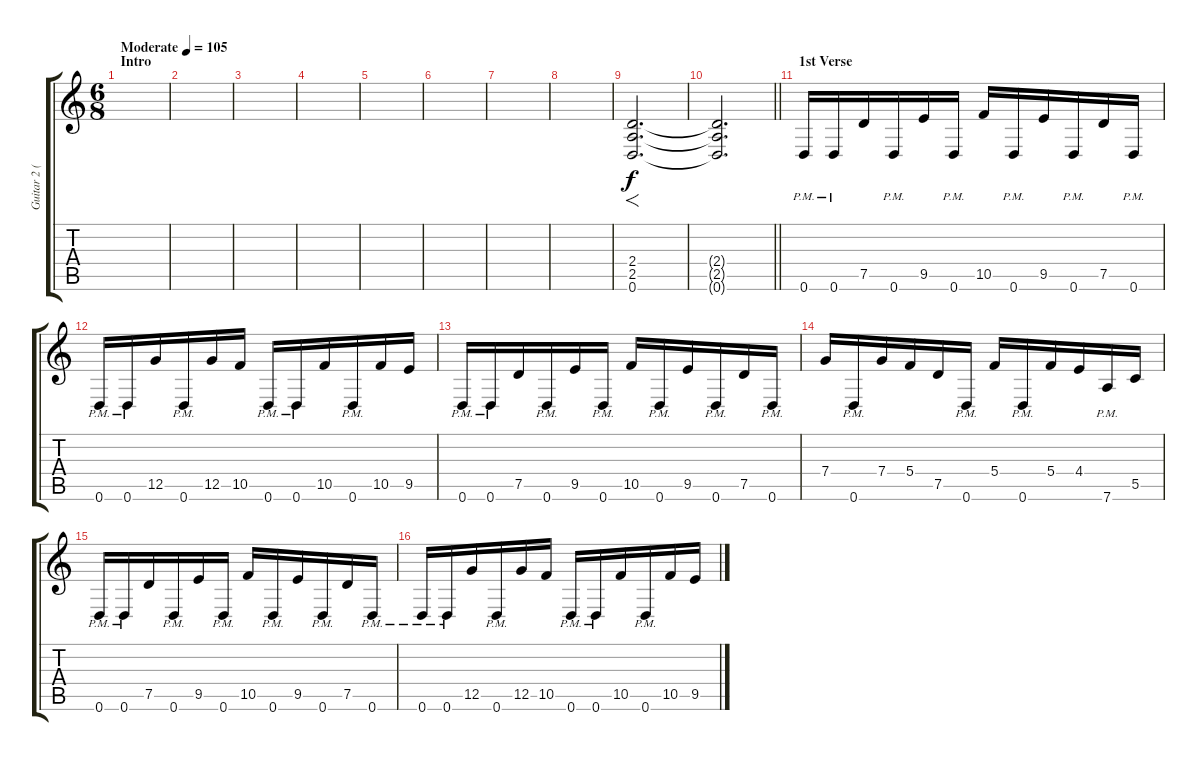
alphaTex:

\track ("Guitar 2 (Rhythm)" "Guitar 2 (") {instrument distortionguitar}
\staff {score tabs}
\tuning (D4 A3 F3 C3 G2 D2) {hide}
\ts (6 8)
\section ("" "Intro")
\tempo (105 "Moderate")
\clef g2
\ks c
|
|
|
|
|
|
|
|
(2.4 2.5 0.6).2{f d} |
\barLineRight lightlight
(2.4{t} 2.5{t} 0.6{t}).2{d} |
\section ("" "1st Verse")
0.6{pm}.16 0.6{pm}.16 7.5.16 0.6{pm}.16 9.5.16 0.6{pm}.16 10.5.16 0.6{pm}.16 9.5.16 0.6{pm}.16 7.5.16 0.6{pm}.16 |
0.6{pm}.16 0.6{pm}.16 12.5.16 0.6{pm}.16 12.5.16 10.5.16 0.6{pm}.16 0.6{pm}.16 10.5.16 0.6{pm}.16 10.5.16 9.5.16 |
0.6{pm}.16 0.6{pm}.16 7.5.16 0.6{pm}.16 9.5.16 0.6{pm}.16 10.5.16 0.6{pm}.16 9.5.16 0.6{pm}.16 7.5.16 0.6{pm}.16 |
7.4.16 0.6{pm}.16 7.4.16 5.4.16 7.5.16 0.6{pm}.16 5.4.16 0.6{pm}.16 5.4.16 4.4.16 7.6{pm}.16 5.5.16 |
0.6{pm}.16 0.6{pm}.16 7.5.16 0.6{pm}.16 9.5.16 0.6{pm}.16 10.5.16 0.6{pm}.16 9.5.16 0.6{pm}.16 7.5.16 0.6{pm}.16 |
0.6{pm}.16 0.6{pm}.16 12.5.16 0.6{pm}.16 12.5.16 10.5.16 0.6{pm}.16 0.6{pm}.16 10.5.16 0.6{pm}.16 10.5.16 9.5.16
